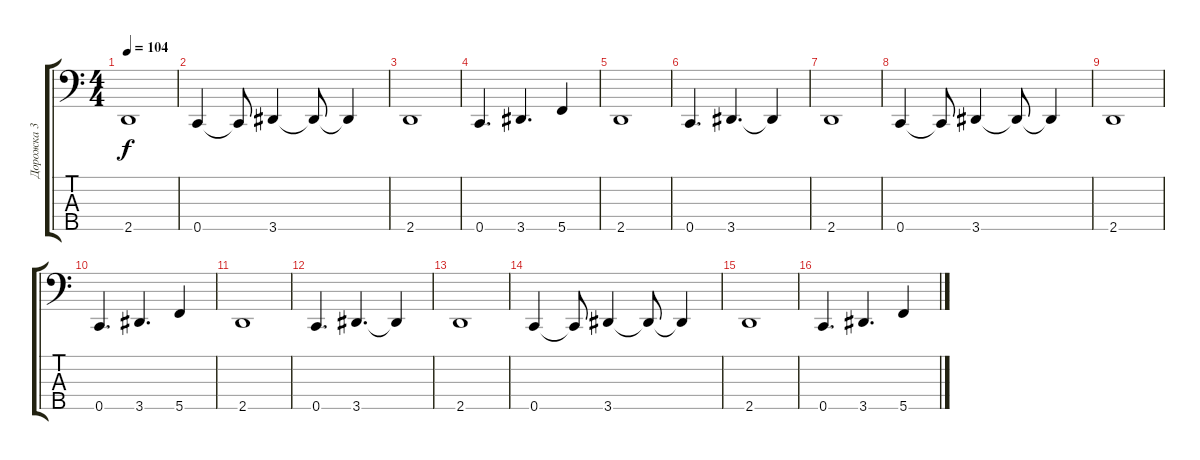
\track ("Дорожка 3" "Дорожка 3") {instrument slapbass2}
\staff {score tabs}
\tuning (Bb2 F2 C2 G1 C1) {hide}
\ts (4 4)
\tempo 104
\clef f4
\ks c
2.5.1{dy f} |
0.5.4 0.5{t}.8 3.5.4 3.5{t}.8 3.5{t}.4 |
2.5.1 |
0.5.4{d} 3.5.4{d} 5.5.4 |
2.5.1 |
0.5.4{d} 3.5.4{d} 3.5{t}.4 |
2.5.1 |
0.5.4 0.5{t}.8 3.5.4 3.5{t}.8 3.5{t}.4 |
2.5.1 |
0.5.4{d} 3.5.4{d} 5.5.4 |
2.5.1 |
0.5.4{d} 3.5.4{d} 3.5{t}.4 |
2.5.1 |
0.5.4 0.5{t}.8 3.5.4 3.5{t}.8 3.5{t}.4 |
2.5.1 |
0.5.4{d} 3.5.4{d} 5.5.4
